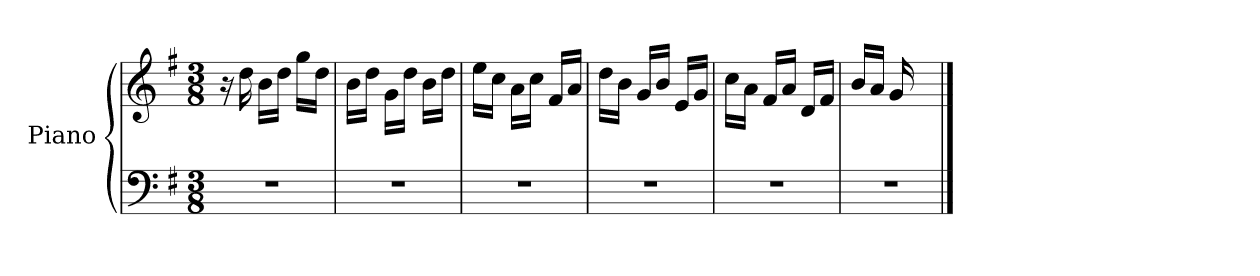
**kern	**kern
*part1	*part1
*staff2	*staff1
*I"Piano	*
*I'Pno.	*
*clefF4	*clefG2
*k[f#]	*k[f#]
*G:	*G:
*M3/8	*M3/8
=1	=1
4.r	16r
.	16dd\
.	16b\LL
.	16dd\JJ
.	16gg\LL
.	16dd\JJ
=2	=2
4.r	16b\LL
.	16dd\JJ
.	16g\LL
.	16dd\JJ
.	16b\LL
.	16dd\JJ
=3	=3
4.r	16ee\LL
.	16cc\JJ
.	16a\LL
.	16cc\JJ
.	16f#/LL
.	16a/JJ
=4	=4
4.r	16dd\LL
.	16b\JJ
.	16g/LL
.	16b/JJ
.	16e/LL
.	16g/JJ
=5	=5
4.r	16cc\LL
.	16a\JJ
.	16f#/LL
.	16a/JJ
.	16d/LL
.	16f#/JJ
=6	=6
4.r	16b/LL
.	16a/JJ
.	16g/
.	8.ryy
==	==
*-	*-
